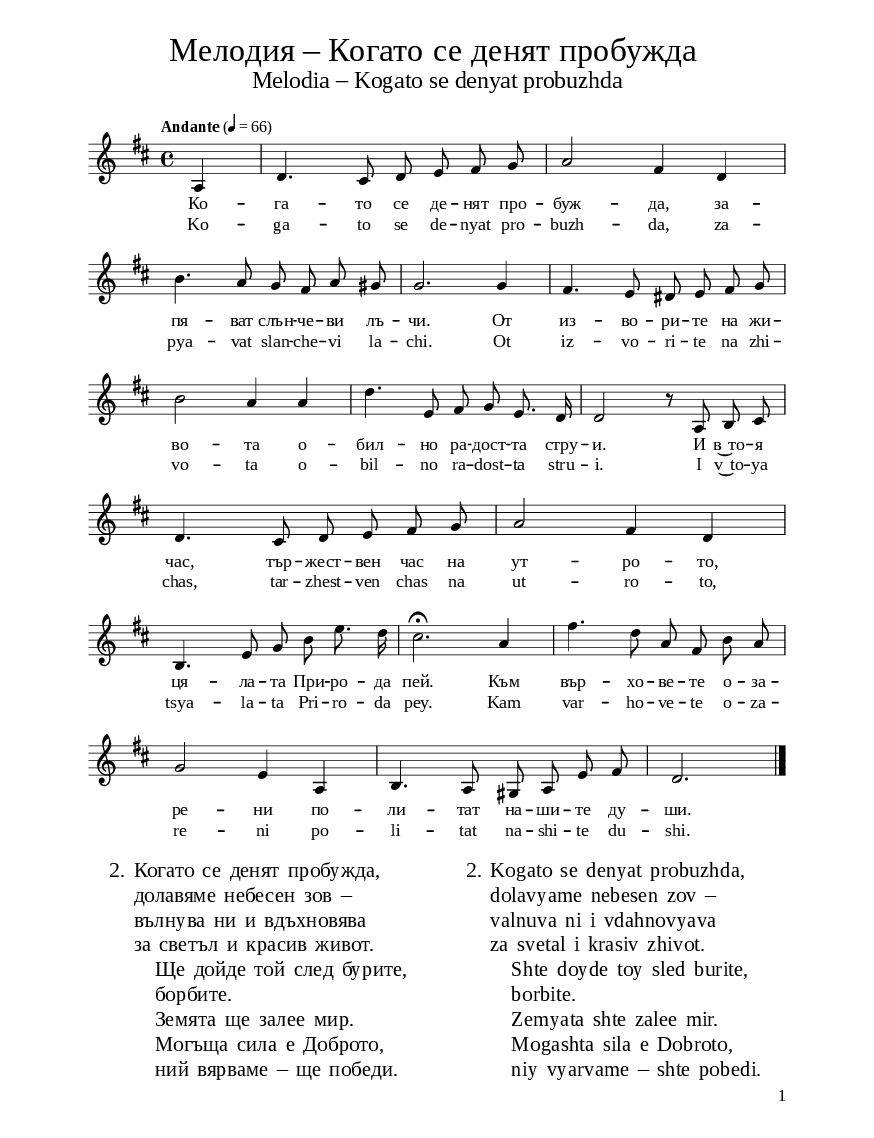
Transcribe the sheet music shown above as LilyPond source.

\version "2.24.0"

% include paper part and global functions
\include "include/globals.ily"

\bookpart {
  \label #'ref188
  \tocItem \markup "Мелодия – Когато се денят пробужда – Melodia – Kogato se denyat probuzhda"
  \include "include/bookpart-paper.ily"
  \score {
    \include "include/score-layout.ily"

    \new Voice \relative c' {
      \clef treble
      \key d \major
      \time 4/4
      \tempoFunc "Andante" 4 "66"
      \autoBeamOff
      \partial 4
      a4 | d4. cis8 d8 e8 fis8 g8 | a2 fis4 d4 | \break

      b'4. a8 g fis a gis |g2. g4 | fis4. e8 dis e fis g | \break

      b2 a4 a |d4. e,8 fis8 g8 e8. d16 | d2 r8 a8 b8 cis8 | \break

      d4. cis8 d e fis g | a2 fis4 d4 | \break

      b4. e8 g b e8. d16 | cis2.\fermata a4 | fis'4. d8 a fis b a \break |

      g2 e4 a,4 | b4. a8 gis a e'8 fis | d2 . \bar "|." \break
    }


    \addlyrics {
      Ко -- га -- то се де -- нят про -- буж -- да,
      за -- пя -- ват слън -- че -- ви лъ -- чи.
      От из -- во -- ри -- те на жи -- во -- та
      о -- бил -- но ра -- дост -- та стру -- и.
      И в~то -- я час, тър -- жест -- вен час на ут -- ро -- то,
      ця -- ла -- та При -- ро -- да пей.
      Към вър -- хо -- ве -- те о -- за -- ре -- ни
      по -- ли -- тат на -- ши -- те ду -- ши.}
      \addlyrics {
        Ko -- ga -- to se de -- nyat pro -- buzh -- da,
        za -- pya -- vat slan -- che -- vi la -- chi.
        Ot iz -- vo -- ri -- te na zhi -- vo -- ta
        o -- bil -- no ra -- dost -- ta stru -- i.
        I v~to -- ya chas, tar -- zhest -- ven chas na ut -- ro -- to,
        tsya -- la -- ta Pri -- ro -- da pey.
        Kam var -- ho -- ve -- te o -- za -- re -- ni
        po -- li -- tat na -- shi -- te du -- shi.}

        \header {
          title = \titleFunc "Мелодия – Когато се денят пробужда " "Melodia – Kogato se denyat probuzhda"
        }

        \midi{}

      } % score

      \markup \fontsize #bgCoupletFontSize {
        \hspace #2
        \override #`(baseline-skip . ,bgCoupletBaselineSkip)
        \column {
          \line {   2. Когато се денят пробужда,}
          \line {   "   " долавяме небесен зов – }
          \line {   "   " вълнува ни и вдъхновява}
          \line {   "   " за светъл и красив живот.}
          \line {   "       " Ще дойде той след бурите, }
          \line {   "       " борбите.}
          \line {   "       " Земята ще залее мир.}
          \line {   "       " Могъща сила е Доброто,}
          \line {   "       " ний вярваме – ще победи.}
        }

        \hspace #5
        \override #`(baseline-skip . ,bgCoupletBaselineSkip)
        \column {
          \line {   2.  Kogato se denyat probuzhda,}
          \line {   "   " dolavyame nebesen zov – }
          \line {   "   " valnuva ni i vdahnovyava}
          \line {   "   " za svetal i krasiv zhivot.}
          \line {   "       " Shte doyde toy sled burite,}
          \line {   "       " borbite.}
          \line {   "       " Zemyata shte zalee mir.}
          \line {   "       " Mogashta sila e Dobroto,}
          \line {   "       " niy vyarvame – shte pobedi.}
        } %column
      } % markup

      % include foreign translation(s) of the song
      \version "2.24.0"

\markup \fill-line { \fontsize #deTitleFontSize "Melodie – Wenn der Tag erwacht" }
\markup \null
\markup \null
\markup \fontsize #deCoupletFontSize {
  \hspace #10
  \override #`(baseline-skip . ,deCoupletBaselineSkip)

  \column {
    \line { " " }

    \line { " "Wenn der Tag erwacht, }

    \line { " "beginnen die Sonnenstrahlen zu singen.}

    \line { " "Aus den Quellen des Lebens}

    \line { " "strömt in Fülle die Freude. }

    \line { " "Und in dieser feierlichen Morgenstunde}

    \line { " "singt die ganze Natur.}

    \line { " "Zu den beschienenen Gipfeln}

    \line { " "fliegen unsere Seelen.}

    \line { " " }

    \line { " "Wenn der Tag erwacht,}

    \line { " "vernehmen wir den himmlischen Ruf – }

    \line { " "er bewegt und inspiriert uns}

    \line { " "zu einem lichten und schönen Leben.}

    \line { " "Er wird kommen, nach den Stürmen, nach den Kämpfen.}

    \line { " "Frieden wird die Erde überfluten.}

    \line { " "Mächtige Kraft ist das Gute, }

    \line { " "wir glauben –  es wird siegen. }

  }
}


    } % bookpart

    % Più mosso
    %
